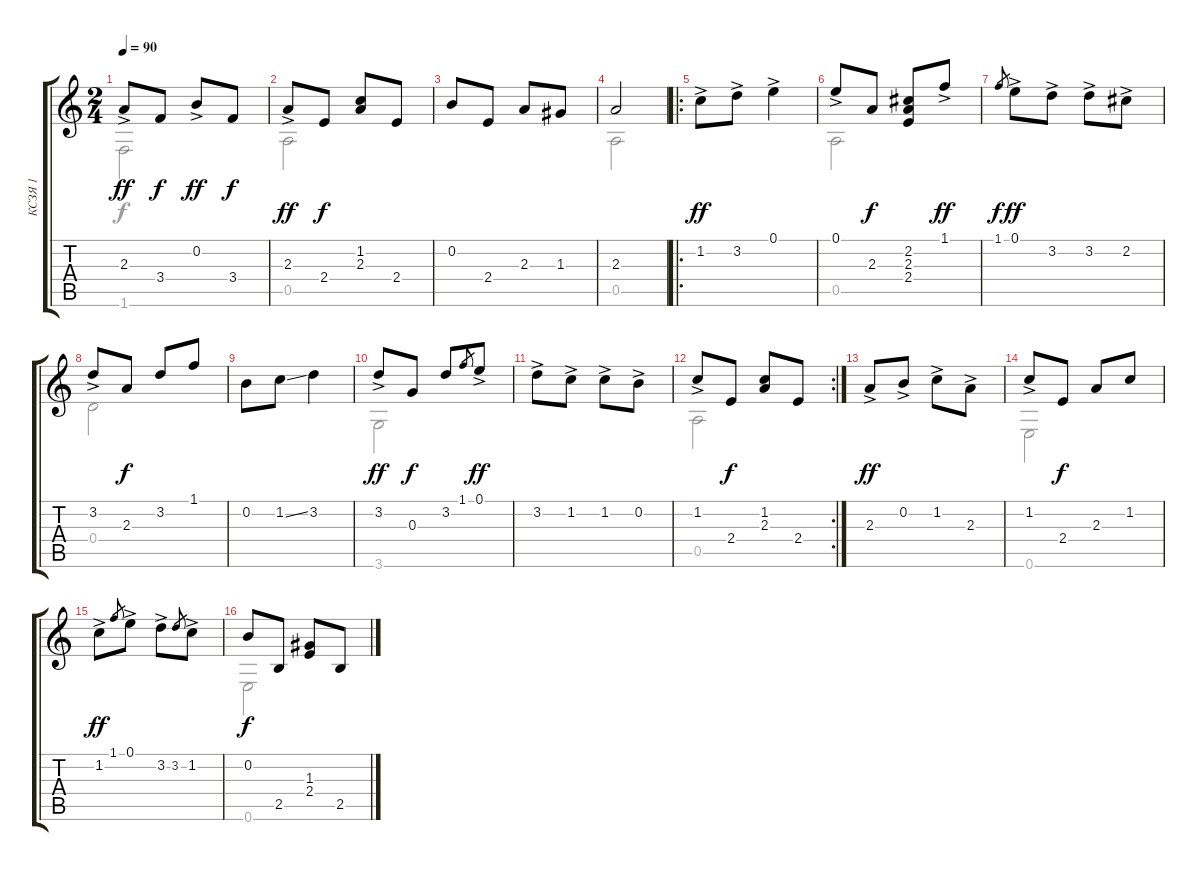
\track ("КСЗЯ 1" "КСЗЯ 1") {instrument acousticguitarnylon}
\staff {score tabs}
\tuning (E4 B3 G3 D3 A2 E2) {hide}
\voice
\ts (2 4)
\tempo 90
\clef g2
\ks c
2.3{ac}.8{dy ff} 3.4.8{dy f} 0.2{ac}.8{dy ff} 3.4.8{dy f} |
2.3{ac}.8{dy ff} 2.4.8{dy f} (1.2 2.3).8 2.4.8 |
0.2.8 2.4.8 2.3.8 1.3.8 |
2.3.2 |
\ro
1.2{ac}.8{dy ff} 3.2{ac}.8 0.1{ac}.4 |
0.1{ac}.8 2.3.8{dy f} (2.2 2.3 2.4).8 1.1{ac}.8{dy ff} |
1.1.8{gr dy f} 0.1{ac}.8{dy ff} 3.2{ac}.8 3.2{ac}.8 2.2{ac}.8 |
3.2{ac}.8 2.3.8{dy f} 3.2.8 1.1.8 |
0.2.8 1.2{ss}.8 3.2.4 |
3.2{ac}.8{dy ff} 0.3.8{dy f} 3.2.8 1.1.8{gr} 0.1{ac}.8{dy ff} |
3.2{ac}.8 1.2{ac}.8 1.2{ac}.8 0.2{ac}.8 |
\rc 2
1.2{ac}.8 2.4.8{dy f} (1.2 2.3).8 2.4.8 |
2.3{ac}.8{dy ff} 0.2{ac}.8 1.2{ac}.8 2.3{ac}.8 |
1.2{ac}.8 2.4.8{dy f} 2.3.8 1.2.8 |
1.2{ac}.8{dy ff} 1.1.8{gr} 0.1{ac}.8 3.2{ac}.8 3.2.8{gr} 1.2{ac}.8 |
0.2.8{dy f} 2.5.8 (1.3 2.4).8 2.5.8
\voice
\clef g2
\ottava regular
\simile none
\ks c
1.6.2{dy f} |
0.5.2 |
|
0.5.2 |
|
0.5.2 |
|
0.4.2 |
|
3.6.2 |
|
0.5.2 |
|
0.6.2 |
|
0.6.2
